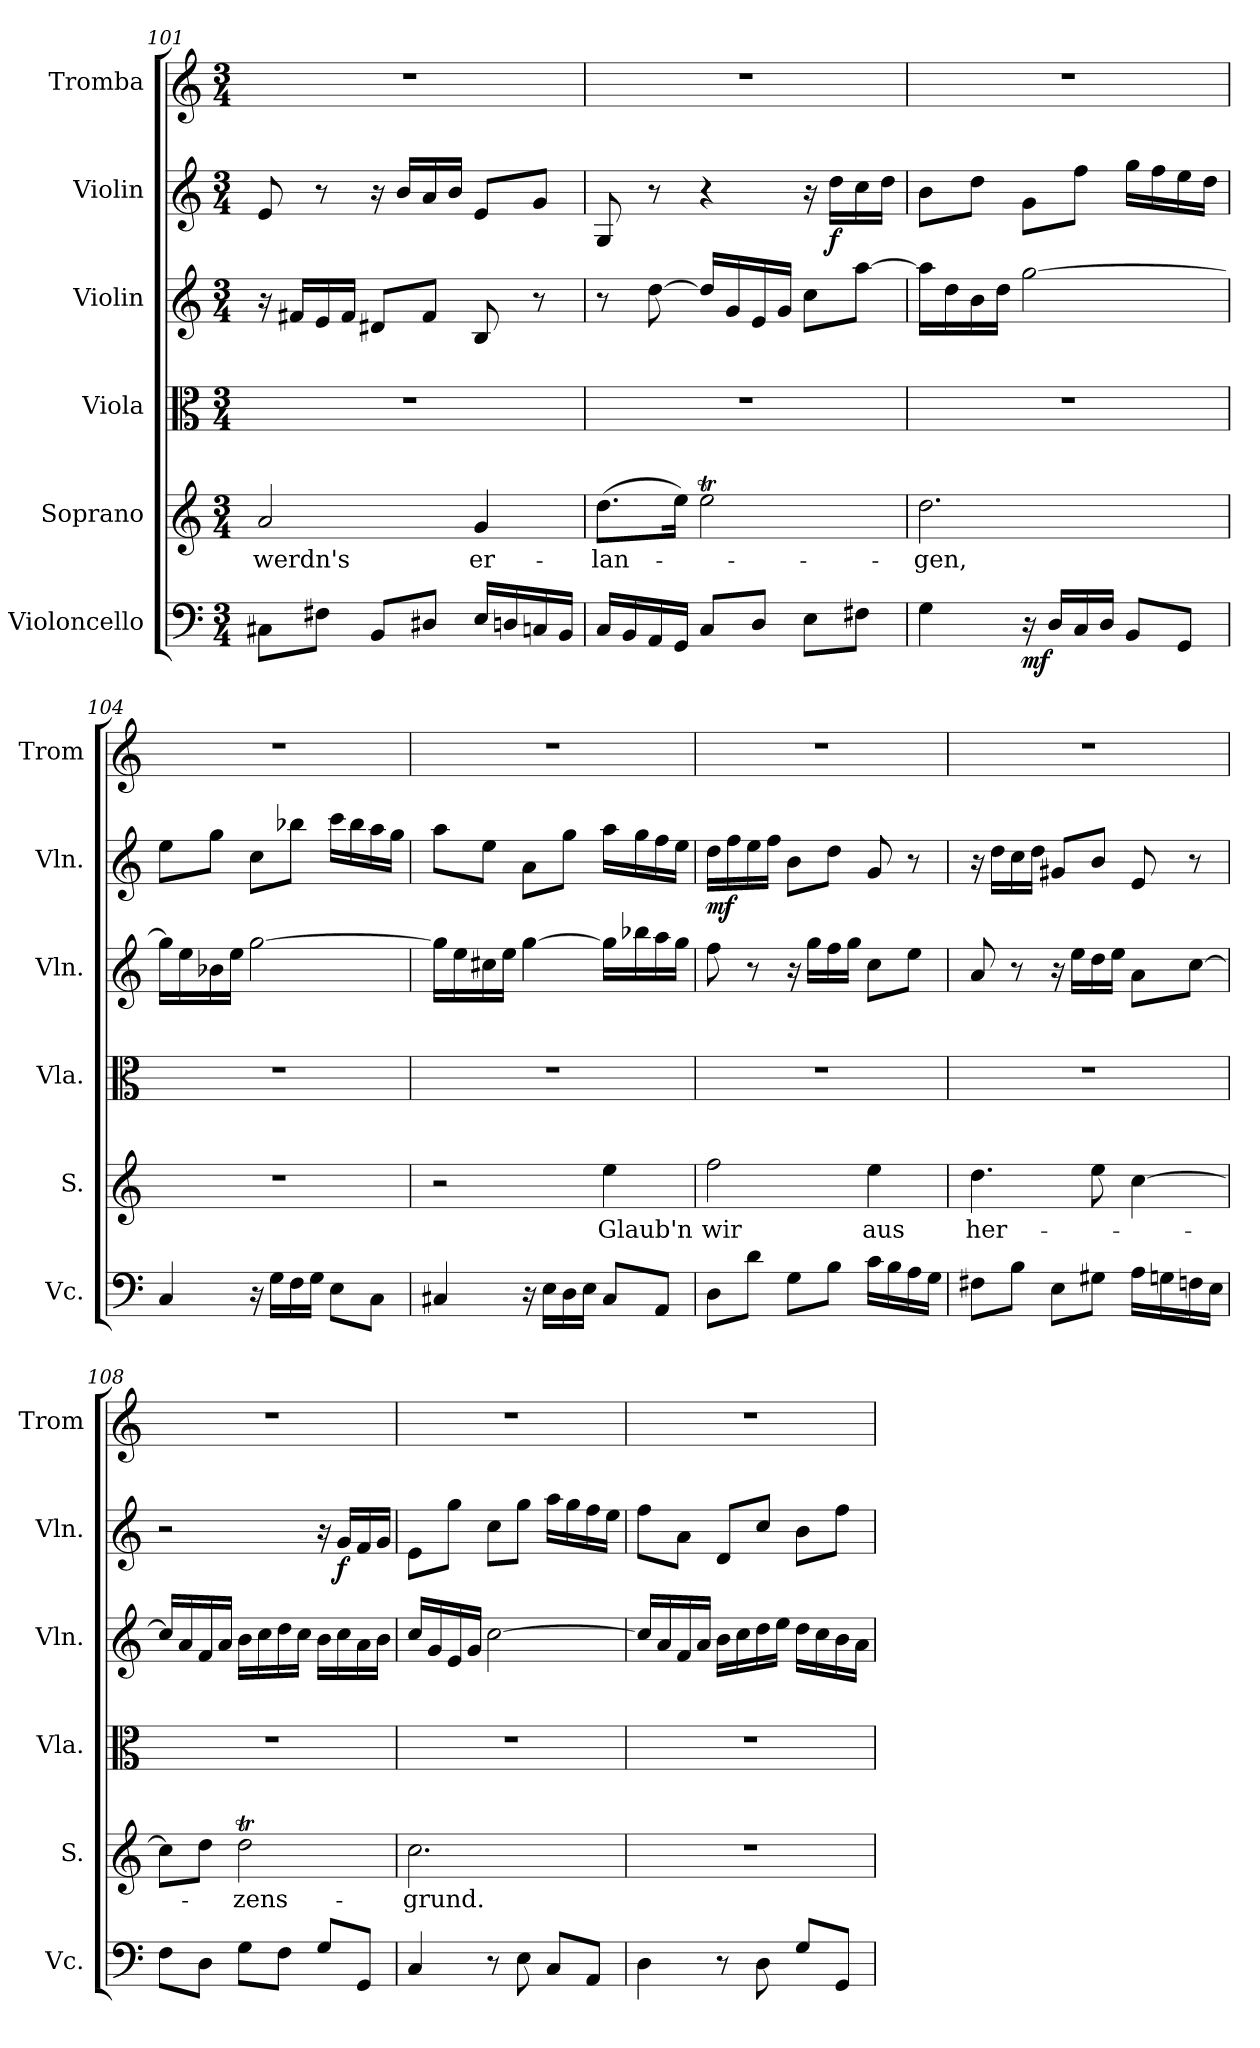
**kern	**dynam	**kern	**text	**kern	**kern	**kern	**dynam	**kern
*part6	*part6	*part5	*part5	*part4	*part3	*part2	*part2	*part1
*staff6	*staff6	*staff5	*staff5	*staff4	*staff3	*staff2	*staff2	*staff1
*I"Violoncello	*	*I"Soprano	*	*I"Viola	*I"Violin	*I"Violin	*	*I"Tromba
*I'Vc.	*	*I'S.	*	*I'Vla.	*I'Vln.	*I'Vln.	*	*I'Trom
*clefF4	*	*clefG2	*	*clefC3	*clefG2	*clefG2	*	*clefG2
*k[]	*	*k[]	*	*k[]	*k[]	*k[]	*	*k[]
*M3/4	*	*M3/4	*	*M3/4	*M3/4	*M3/4	*	*M3/4
=101	=101	=101	=101	=101	=101	=101	=101	=101
!	!	!	!LO:LY:b	!	!	!	!	!
8C#X\L	.	2a/	werdn's	2.r	16r	8e/	.	2.r
.	.	.	.	.	16f#X/LL	.	.	.
8F#X\J	.	.	.	.	16e/	8r	.	.
.	.	.	.	.	16f#/JJ	.	.	.
8BB/L	.	.	.	.	8d#X/L	16r	.	.
.	.	.	.	.	.	16b/LL	.	.
8D#X/J	.	.	.	.	8f#/J	16a/	.	.
.	.	.	.	.	.	16b/JJ	.	.
!	!	!	!LO:LY:b	!	!	!	!	!
16E/LL	.	4g/	er-	.	8B/	8e/L	.	.
16Dn/	.	.	.	.	.	.	.	.
16Cn/	.	.	.	.	8r	8g/J	.	.
16BB/JJ	.	.	.	.	.	.	.	.
=102	=102	=102	=102	=102	=102	=102	=102	=102
!	!	!	!LO:LY:b	!	!	!	!	!
16C/LL	.	(>8.dd\L	-lan-	2.r	8r	8G/	.	2.r
16BB/	.	.	.	.	.	.	.	.
16AA/	.	.	.	.	[8dd\	8r	.	.
16GG/JJ	.	16ee\Jk)	.	.	.	.	.	.
8C/L	.	2eet\	.	.	16dd/LL]	4r	.	.
.	.	.	.	.	16g/	.	.	.
8D/J	.	.	.	.	16e/	.	.	.
.	.	.	.	.	16g/JJ	.	.	.
8E\L	.	.	.	.	8cc\L	16r	.	.
!	!	!	!	!	!	!	!LO:DY:b	!
.	.	.	.	.	.	16dd\LL	f	.
8F#X\J	.	.	.	.	[8aa\J	16cc\	.	.
.	.	.	.	.	.	16dd\JJ	.	.
!!LO:PB:g=z
=103	=103	=103	=103	=103	=103	=103	=103	=103
!	!	!	!LO:LY:b	!	!	!	!	!
4G\	.	2.dd\	-gen,	2.r	16aa\LL]	8b\L	.	2.r
.	.	.	.	.	16dd\	.	.	.
.	.	.	.	.	16b\	8dd\J	.	.
.	.	.	.	.	16dd\JJ	.	.	.
!	!LO:DY:b	!	!	!	!	!	!	!
16r	mf	.	.	.	[2gg\	8g\L	.	.
16D/LL	.	.	.	.	.	.	.	.
16C/	.	.	.	.	.	8ff\J	.	.
16D/JJ	.	.	.	.	.	.	.	.
8BB/L	.	.	.	.	.	16gg\LL	.	.
.	.	.	.	.	.	16ff\	.	.
8GG/J	.	.	.	.	.	16ee\	.	.
.	.	.	.	.	.	16dd\JJ	.	.
=104	=104	=104	=104	=104	=104	=104	=104	=104
4C/	.	2.r	.	2.r	16gg\LL]	8ee\L	.	2.r
.	.	.	.	.	16ee\	.	.	.
.	.	.	.	.	16b-X\	8gg\J	.	.
.	.	.	.	.	16ee\JJ	.	.	.
16r	.	.	.	.	[2gg\	8cc\L	.	.
16G\LL	.	.	.	.	.	.	.	.
16F\	.	.	.	.	.	8bb-X\J	.	.
16G\JJ	.	.	.	.	.	.	.	.
8E\L	.	.	.	.	.	16ccc\LL	.	.
.	.	.	.	.	.	16bb-\	.	.
8C\J	.	.	.	.	.	16aa\	.	.
.	.	.	.	.	.	16gg\JJ	.	.
=105	=105	=105	=105	=105	=105	=105	=105	=105
4C#X/	.	2r	.	2.r	16gg\LL]	8aa\L	.	2.r
.	.	.	.	.	16ee\	.	.	.
.	.	.	.	.	16cc#X\	8ee\J	.	.
.	.	.	.	.	16ee\JJ	.	.	.
16r	.	.	.	.	[4gg\	8a\L	.	.
16E\LL	.	.	.	.	.	.	.	.
16D\	.	.	.	.	.	8gg\J	.	.
16E\JJ	.	.	.	.	.	.	.	.
!	!	!	!LO:LY:b	!	!	!	!	!
8C#/L	.	4ee\	Glaub'n	.	16gg\LL]	16aa\LL	.	.
.	.	.	.	.	16bb-X\	16gg\	.	.
8AA/J	.	.	.	.	16aa\	16ff\	.	.
.	.	.	.	.	16gg\JJ	16ee\JJ	.	.
!!LO:LB:g=z
=106	=106	=106	=106	=106	=106	=106	=106	=106
!	!	!	!LO:LY:b	!	!	!	!LO:DY:b	!
8D\L	.	2ff\	wir	2.r	8ff\	16dd\LL	mf	2.r
.	.	.	.	.	.	16ff\	.	.
8d\J	.	.	.	.	8r	16ee\	.	.
.	.	.	.	.	.	16ff\JJ	.	.
8G\L	.	.	.	.	16r	8b\L	.	.
.	.	.	.	.	16gg\LL	.	.	.
8B\J	.	.	.	.	16ff\	8dd\J	.	.
.	.	.	.	.	16gg\JJ	.	.	.
!	!	!	!LO:LY:b	!	!	!	!	!
16c\LL	.	4ee\	aus	.	8cc\L	8g/	.	.
16B\	.	.	.	.	.	.	.	.
16A\	.	.	.	.	8ee\J	8r	.	.
16G\JJ	.	.	.	.	.	.	.	.
=107	=107	=107	=107	=107	=107	=107	=107	=107
!	!	!	!LO:LY:b	!	!	!	!	!
8F#X\L	.	4.dd\	her-	2.r	8a/	16r	.	2.r
.	.	.	.	.	.	16dd\LL	.	.
8B\J	.	.	.	.	8r	16cc\	.	.
.	.	.	.	.	.	16dd\JJ	.	.
8E\L	.	.	.	.	16r	8g#X/L	.	.
.	.	.	.	.	16ee\LL	.	.	.
8G#X\J	.	8ee\	.	.	16dd\	8b/J	.	.
.	.	.	.	.	16ee\JJ	.	.	.
16A\LL	.	[4cc\	.	.	8a\L	8e/	.	.
16Gn\	.	.	.	.	.	.	.	.
16Fn\	.	.	.	.	[8cc\J	8r	.	.
16E\JJ	.	.	.	.	.	.	.	.
=108	=108	=108	=108	=108	=108	=108	=108	=108
8F\L	.	8cc\L]	.	2.r	16cc/LL]	2r	.	2.r
.	.	.	.	.	16a/	.	.	.
8D\J	.	8dd\J	.	.	16f/	.	.	.
.	.	.	.	.	16a/JJ	.	.	.
!	!	!	!LO:LY:b	!	!	!	!	!
8G\L	.	2ddT\	-zens-	.	16b\LL	.	.	.
.	.	.	.	.	16cc\	.	.	.
8F\J	.	.	.	.	16dd\	.	.	.
.	.	.	.	.	16cc\JJ	.	.	.
8G/L	.	.	.	.	16b\LL	16r	.	.
!	!	!	!	!	!	!	!LO:DY:b	!
.	.	.	.	.	16cc\	16g/LL	f	.
8GG/J	.	.	.	.	16a\	16f/	.	.
.	.	.	.	.	16b\JJ	16g/JJ	.	.
!!LO:PB:g=z
=109	=109	=109	=109	=109	=109	=109	=109	=109
!	!	!	!LO:LY:b	!	!	!	!	!
4C/	.	2.cc\	-grund.	2.r	16cc/LL	8e\L	.	2.r
.	.	.	.	.	16g/	.	.	.
.	.	.	.	.	16e/	8gg\J	.	.
.	.	.	.	.	16g/JJ	.	.	.
8r	.	.	.	.	[2cc\	8cc\L	.	.
8E\	.	.	.	.	.	8gg\J	.	.
8C/L	.	.	.	.	.	16aa\LL	.	.
.	.	.	.	.	.	16gg\	.	.
8AA/J	.	.	.	.	.	16ff\	.	.
.	.	.	.	.	.	16ee\JJ	.	.
=110	=110	=110	=110	=110	=110	=110	=110	=110
4D\	.	2.r	.	2.r	16cc/LL]	8ff\L	.	2.r
.	.	.	.	.	16a/	.	.	.
.	.	.	.	.	16f/	8a\J	.	.
.	.	.	.	.	16a/JJ	.	.	.
8r	.	.	.	.	16b\LL	8d/L	.	.
.	.	.	.	.	16cc\	.	.	.
8D\	.	.	.	.	16dd\	8cc/J	.	.
.	.	.	.	.	16ee\JJ	.	.	.
8G/L	.	.	.	.	16dd\LL	8b\L	.	.
.	.	.	.	.	16cc\	.	.	.
8GG/J	.	.	.	.	16b\	8ff\J	.	.
.	.	.	.	.	16a\JJ	.	.	.
=	=	=	=	=	=	=	=	=
*-	*-	*-	*-	*-	*-	*-	*-	*-
